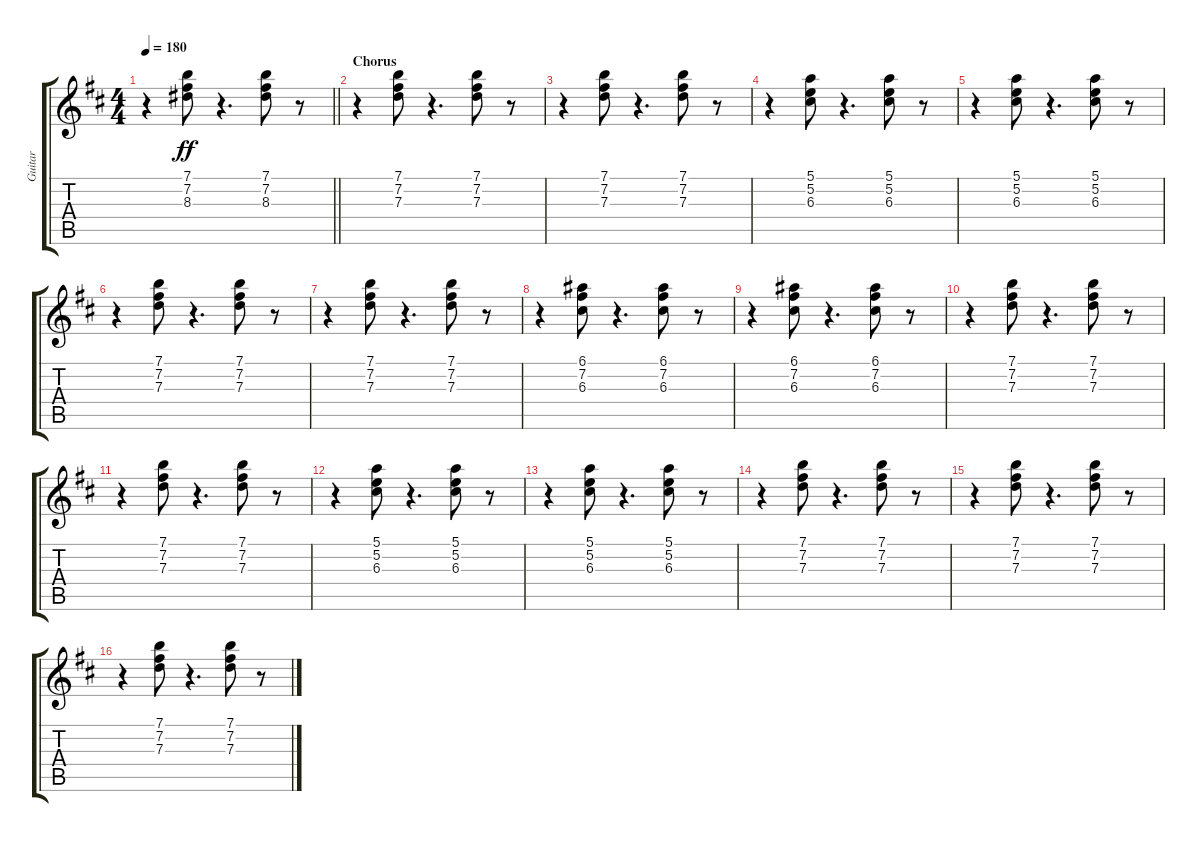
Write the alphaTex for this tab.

\track ("Guitar" "Guitar") {instrument electricguitarclean}
\staff {score tabs}
\tuning (E4 B3 G3 D3 A2 E2) {hide}
\ts (4 4)
\tempo 180
\clef g2
\barLineRight lightlight
\ks bminor
r.4{dy ff} (7.1 7.2 8.3).8 r.4{d} (7.1 7.2 8.3).8 r.8 |
\section ("" "Chorus")
r.4 (7.1 7.2 7.3).8 r.4{d} (7.1 7.2 7.3).8 r.8 |
r.4 (7.1 7.2 7.3).8 r.4{d} (7.1 7.2 7.3).8 r.8 |
r.4 (5.1 5.2 6.3).8 r.4{d} (5.1 5.2 6.3).8 r.8 |
r.4 (5.1 5.2 6.3).8 r.4{d} (5.1 5.2 6.3).8 r.8 |
r.4 (7.1 7.2 7.3).8 r.4{d} (7.1 7.2 7.3).8 r.8 |
r.4 (7.1 7.2 7.3).8 r.4{d} (7.1 7.2 7.3).8 r.8 |
r.4 (6.1 7.2 6.3).8 r.4{d} (6.1 7.2 6.3).8 r.8 |
r.4 (6.1 7.2 6.3).8 r.4{d} (6.1 7.2 6.3).8 r.8 |
r.4 (7.1 7.2 7.3).8 r.4{d} (7.1 7.2 7.3).8 r.8 |
r.4 (7.1 7.2 7.3).8 r.4{d} (7.1 7.2 7.3).8 r.8 |
r.4 (5.1 5.2 6.3).8 r.4{d} (5.1 5.2 6.3).8 r.8 |
r.4 (5.1 5.2 6.3).8 r.4{d} (5.1 5.2 6.3).8 r.8 |
r.4 (7.1 7.2 7.3).8 r.4{d} (7.1 7.2 7.3).8 r.8 |
r.4 (7.1 7.2 7.3).8 r.4{d} (7.1 7.2 7.3).8 r.8 |
r.4 (7.1 7.2 7.3).8 r.4{d} (7.1 7.2 7.3).8 r.8
